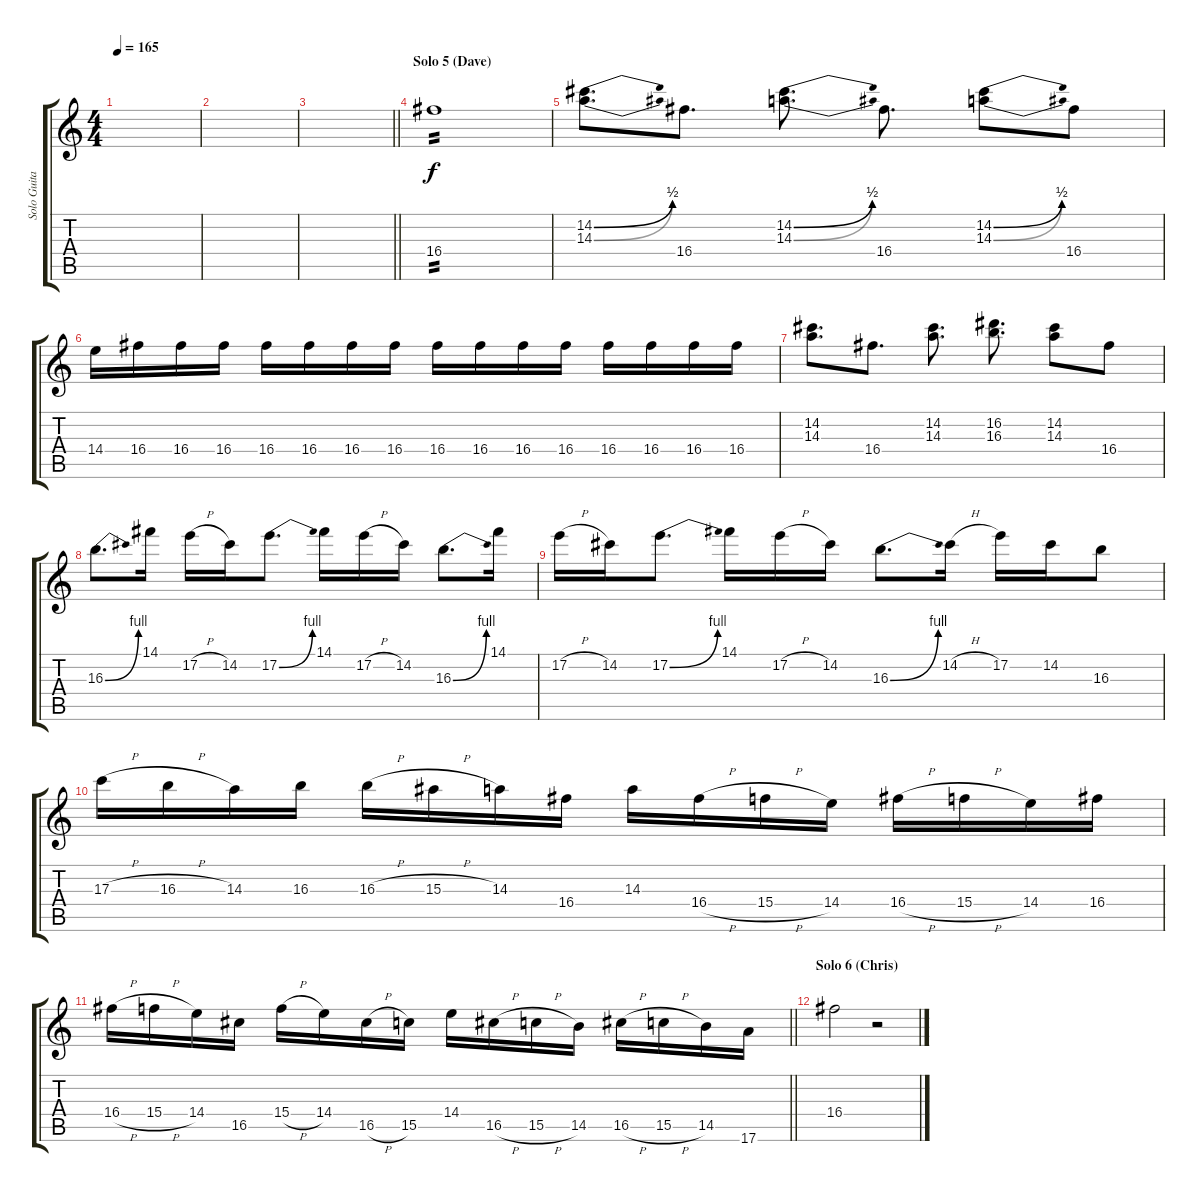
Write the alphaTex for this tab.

\track ("Solo Guitar (Dave)" "Solo Guita") {instrument distortionguitar}
\staff {score tabs}
\tuning (E4 B3 G3 D3 A2 E2) {hide}
\ts (4 4)
\tempo 165
\clef g2
\ks c
|
|
\barLineRight lightlight
|
\section ("" "Solo 5 (Dave)")
16.4.1{tp 2} |
(14.2{be (bend 0 0 60 2)} 14.3{be (bend 0 0 60 2)}).8{d} 16.4.8{d} (14.2{be (bend 0 0 60 2)} 14.3{be (bend 0 0 60 2)}).8{d} 16.4.8{d} (14.2{be (bend 0 0 60 2)} 14.3{be (bend 0 0 60 2)}).8 16.4.8 |
14.4.16 16.4.16 16.4.16 16.4.16 16.4.16 16.4.16 16.4.16 16.4.16 16.4.16 16.4.16 16.4.16 16.4.16 16.4.16 16.4.16 16.4.16 16.4.16 |
(14.2 14.3).8{d} 16.4.8{d} (14.2 14.3).8{d} (16.2 16.3).8{d} (14.2 14.3).8 16.4.8 |
16.3{be (bend 0 0 60 4)}.8{d} 14.1.16 17.2{h}.16 14.2.16 17.2{be (bend 0 0 60 4)}.8{d} 14.1.16 17.2{h}.16 14.2.16 16.3{be (bend 0 0 60 4)}.8{d} 14.1.16 |
17.2{h}.16 14.2.16 17.2{be (bend 0 0 60 4)}.8{d} 14.1.16 17.2{h}.16 14.2.16 16.3{be (bend 0 0 60 4)}.8{d} 14.2{h}.16 17.2.16 14.2.16 16.3.8 |
17.3{h}.16 16.3{h}.16 14.3.16 16.3.16 16.3{h}.16 15.3{h}.16 14.3.16 16.4.16 14.3.16 16.4{h}.16 15.4{h}.16 14.4.16 16.4{h}.16 15.4{h}.16 14.4.16 16.4.16 |
\barLineRight lightlight
16.4{h}.16 15.4{h}.16 14.4.16 16.5.16 15.4{h}.16 14.4.16 16.5{h}.16 15.5.16 14.4.16 16.5{h}.16 15.5{h}.16 14.5.16 16.5{h}.16 15.5{h}.16 14.5.16 17.6.16 |
\section ("" "Solo 6 (Chris)")
16.4.2 r.2
